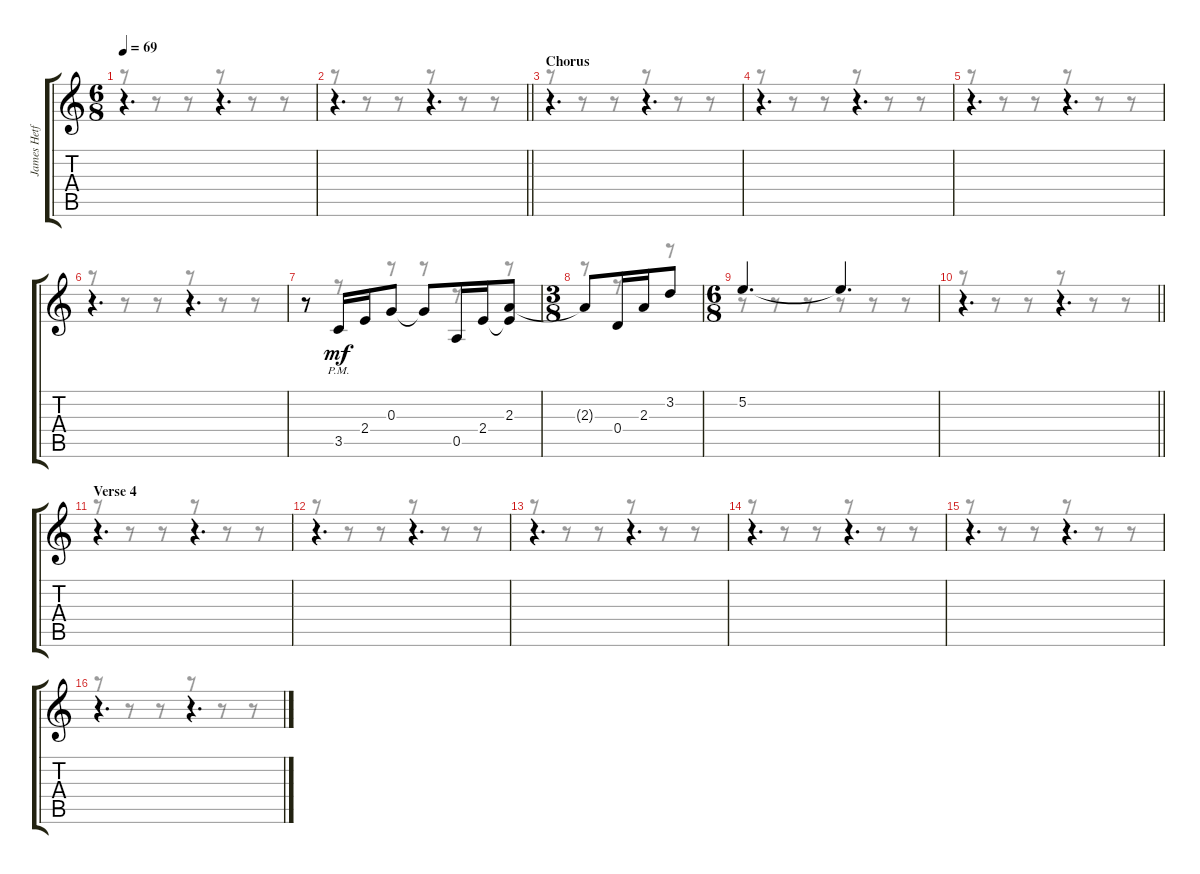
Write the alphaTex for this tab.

\track ("James Hetfield (Distortion)" "James Hetf") {instrument distortionguitar}
\staff {score tabs}
\tuning (E4 B3 G3 D3 A2 E2) {hide}
\voice
\ts (6 8)
\tempo 69
\clef g2
\ks c
r.4{d dy mf} r.4{d} |
\barLineRight lightlight
r.4{d} r.4{d} |
\section ("" "Chorus")
r.4{d} r.4{d} |
r.4{d} r.4{d} |
r.4{d} r.4{d} |
r.4{d} r.4{d} |
r.8 3.5{pm}.16 2.4.16 0.3.8 0.3{t}.8 0.5.16 2.4.16 (2.3 2.4{t}).8 |
\ts (3 8)
2.3{t}.8 0.4.16 2.3.16 3.2.8 |
\ts (6 8)
5.2.4{d} 5.2{t}.4{d} |
\barLineRight lightlight
r.4{d} r.4{d} |
\section ("" "Verse 4")
r.4{d} r.4{d} |
r.4{d} r.4{d} |
r.4{d} r.4{d} |
r.4{d} r.4{d} |
r.4{d} r.4{d} |
r.4{d} r.4{d}
\voice
\clef g2
\ottava regular
\simile none
\ks c
r.8{dy f} r.8 r.8 r.8 r.8 r.8 |
\barLineRight lightlight
r.8 r.8 r.8 r.8 r.8 r.8 |
r.8 r.8 r.8 r.8 r.8 r.8 |
r.8 r.8 r.8 r.8 r.8 r.8 |
r.8 r.8 r.8 r.8 r.8 r.8 |
r.8 r.8 r.8 r.8 r.8 r.8 |
r.8 r.8 r.8 r.8 r.8 r.8 |
r.8 r.8 r.8 |
r.8 r.8 r.8 r.8 r.8 r.8 |
\barLineRight lightlight
r.8 r.8 r.8 r.8 r.8 r.8 |
r.8 r.8 r.8 r.8 r.8 r.8 |
r.8 r.8 r.8 r.8 r.8 r.8 |
r.8 r.8 r.8 r.8 r.8 r.8 |
r.8 r.8 r.8 r.8 r.8 r.8 |
r.8 r.8 r.8 r.8 r.8 r.8 |
r.8 r.8 r.8 r.8 r.8 r.8
